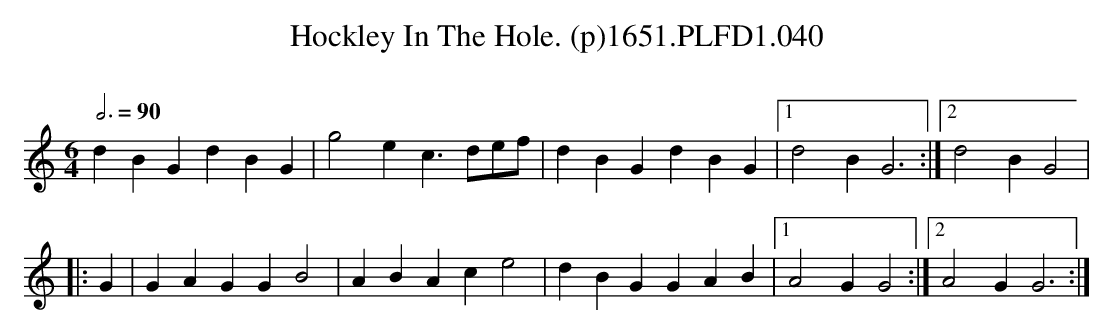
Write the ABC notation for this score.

X:1
T:Hockley In The Hole. (p)1651.PLFD1.040
M:6/4
L:1/4
Q:3/4=90
O:
K:Gmix
dBGdBG|g2ec>de/f/|dBGdBG|1d2BG3:|2d2BG2|
|:G|GAGGB2|ABAce2|dBGGAB|1A2GG2:|2A2GG3:|
